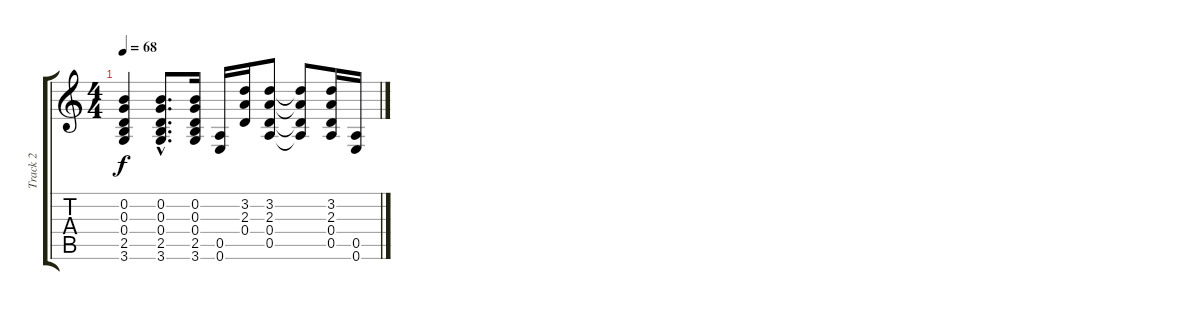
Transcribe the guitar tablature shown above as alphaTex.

\track ("Track 2" "Track 2") {instrument electricguitarclean}
\staff {score tabs}
\tuning (E4 B3 G3 D3 A2 E2) {hide}
\ts (4 4)
\tempo 68
\clef g2
\ks c
(0.2 0.3 0.4 2.5 3.6).4{dy f} (0.2{hac} 0.3{hac} 0.4{hac} 2.5{hac} 3.6{hac}).8{d} (0.2 0.3 0.4 2.5 3.6).16 (0.5 0.6).16 (3.2 2.3 0.4).16 (3.2 2.3 0.4 0.5).8 (3.2{t} 2.3{t} 0.4{t} 0.5{t}).8 (3.2 2.3 0.4 0.5).16 (0.5 0.6).16
